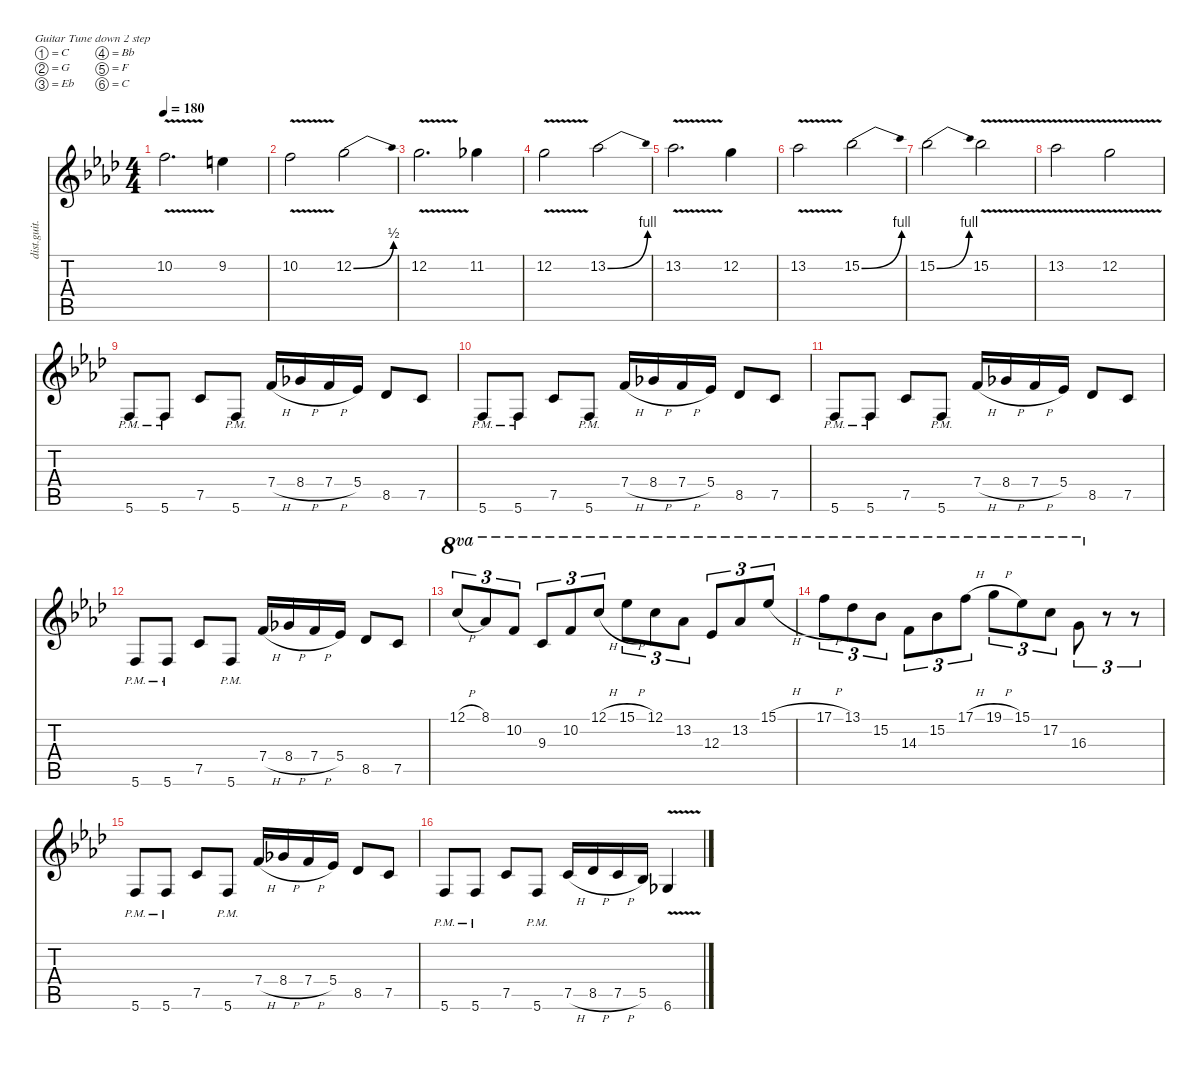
\defaultSystemsLayout 4
\hideDynamics
\bracketExtendMode nobrackets
\track ("Rob" "dist.guit.") {instrument distortionguitar}
\staff {score tabs}
\tuning (C4 G3 Eb3 Bb2 F2 C2)
\ts (4 4)
\beaming (8 2 2 2 2)
\tempo 180
\clef g2
\ks fminor
10.2{v acc forcenatural}.2{d dy f instrument distortionguitar beam Down} 9.2{acc forcenatural}.4{beam Down} |
10.2{v acc forcenatural}.2{beam Down} 12.2{be (bend 0 0 15 2) acc forcenatural}.2{beam Down} |
12.2{v acc forcenatural}.2{d beam Down} 11.2{acc b}.4{beam Down} |
12.2{v acc forcenatural}.2{beam Down} 13.2{be (bend 0 0 15 4) acc b}.2{beam Down} |
13.2{v acc b}.2{d beam Down} 12.2{acc forcenatural}.4{beam Down} |
13.2{v acc b}.2{beam Down} 15.2{be (bend 0 0 15 4) acc b}.2{beam Down} |
15.2{be (bend 0 0 15 4) acc b}.2{beam Down} 15.2{v acc b}.2{beam Down} |
13.2{v acc b}.2{beam Down} 12.2{v acc forcenatural}.2{beam Down} |
5.6{pm acc forcenatural}.8{beam Up} 5.6{pm acc forcenatural}.8{beam Up} 7.5{acc forcenatural}.8{beam Up} 5.6{pm acc forcenatural}.8{beam Up} 7.4{h acc forcenatural}.16{beam Up} 8.4{h acc b}.16{beam Up} 7.4{h acc forcenatural}.16{beam Up} 5.4{acc b}.16{beam Up} 8.5{acc b}.8{beam Up} 7.5{acc forcenatural}.8{beam Up} |
5.6{pm acc forcenatural}.8{beam Up} 5.6{pm acc forcenatural}.8{beam Up} 7.5{acc forcenatural}.8{beam Up} 5.6{pm acc forcenatural}.8{beam Up} 7.4{h acc forcenatural}.16{beam Up} 8.4{h acc b}.16{beam Up} 7.4{h acc forcenatural}.16{beam Up} 5.4{acc b}.16{beam Up} 8.5{acc b}.8{beam Up} 7.5{acc forcenatural}.8{beam Up} |
5.6{pm acc forcenatural}.8{beam Up} 5.6{pm acc forcenatural}.8{beam Up} 7.5{acc forcenatural}.8{beam Up} 5.6{pm acc forcenatural}.8{beam Up} 7.4{h acc forcenatural}.16{beam Up} 8.4{h acc b}.16{beam Up} 7.4{h acc forcenatural}.16{beam Up} 5.4{acc b}.16{beam Up} 8.5{acc b}.8{beam Up} 7.5{acc forcenatural}.8{beam Up} |
5.6{pm acc forcenatural}.8{beam Up} 5.6{pm acc forcenatural}.8{beam Up} 7.5{acc forcenatural}.8{beam Up} 5.6{pm acc forcenatural}.8{beam Up} 7.4{h acc forcenatural}.16{beam Up} 8.4{h acc b}.16{beam Up} 7.4{h acc forcenatural}.16{beam Up} 5.4{acc b}.16{beam Up} 8.5{acc b}.8{beam Up} 7.5{acc forcenatural}.8{beam Up} |
12.1{h acc forcenatural}.8{tu (3 2) ot 8va beam Up} 8.1{acc b}.8{tu (3 2) ot 8va beam Up} 10.2{acc forcenatural}.8{tu (3 2) ot 8va beam Up} 9.3{acc forcenatural}.8{tu (3 2) ot 8va beam Up} 10.2{acc forcenatural}.8{tu (3 2) ot 8va beam Up} 12.1{h acc forcenatural}.8{tu (3 2) ot 8va beam Up} 15.1{h acc b}.8{tu (3 2) ot 8va beam Down} 12.1{acc forcenatural}.8{tu (3 2) ot 8va beam Down} 13.2{acc b}.8{tu (3 2) ot 8va beam Down} 12.3{acc b}.8{tu (3 2) ot 8va beam Up} 13.2{acc b}.8{tu (3 2) ot 8va beam Up} 15.1{h acc b}.8{tu (3 2) ot 8va beam Up} |
17.1{h acc forcenatural}.8{tu (3 2) ot 8va beam Down} 13.1{acc b}.8{tu (3 2) ot 8va beam Down} 15.2{acc b}.8{tu (3 2) ot 8va beam Down} 14.3{acc forcenatural}.8{tu (3 2) ot 8va beam Down} 15.2{acc b}.8{tu (3 2) ot 8va beam Down} 17.1{h acc forcenatural}.8{tu (3 2) ot 8va beam Down} 19.1{h acc forcenatural}.8{tu (3 2) ot 8va beam Down} 15.1{acc b}.8{tu (3 2) ot 8va beam Down} 17.2{acc forcenatural}.8{tu (3 2) ot 8va beam Down} 16.3{acc forcenatural}.8{tu (3 2) ot 8va beam Down} r.8{tu (3 2) beam Down} r.8{tu (3 2) beam Down} |
5.6{pm acc forcenatural}.8{beam Up} 5.6{pm acc forcenatural}.8{beam Up} 7.5{acc forcenatural}.8{beam Up} 5.6{pm acc forcenatural}.8{beam Up} 7.4{h acc forcenatural}.16{beam Up} 8.4{h acc b}.16{beam Up} 7.4{h acc forcenatural}.16{beam Up} 5.4{acc b}.16{beam Up} 8.5{acc b}.8{beam Up} 7.5{acc forcenatural}.8{beam Up} |
5.6{pm acc forcenatural}.8{beam Up} 5.6{pm acc forcenatural}.8{beam Up} 7.5{acc forcenatural}.8{beam Up} 5.6{pm acc forcenatural}.8{beam Up} 7.5{h acc forcenatural}.16{beam Up} 8.5{h acc b}.16{beam Up} 7.5{h acc forcenatural}.16{beam Up} 5.5{acc b}.16{beam Up} 6.6{v acc b}.4{beam Up}
